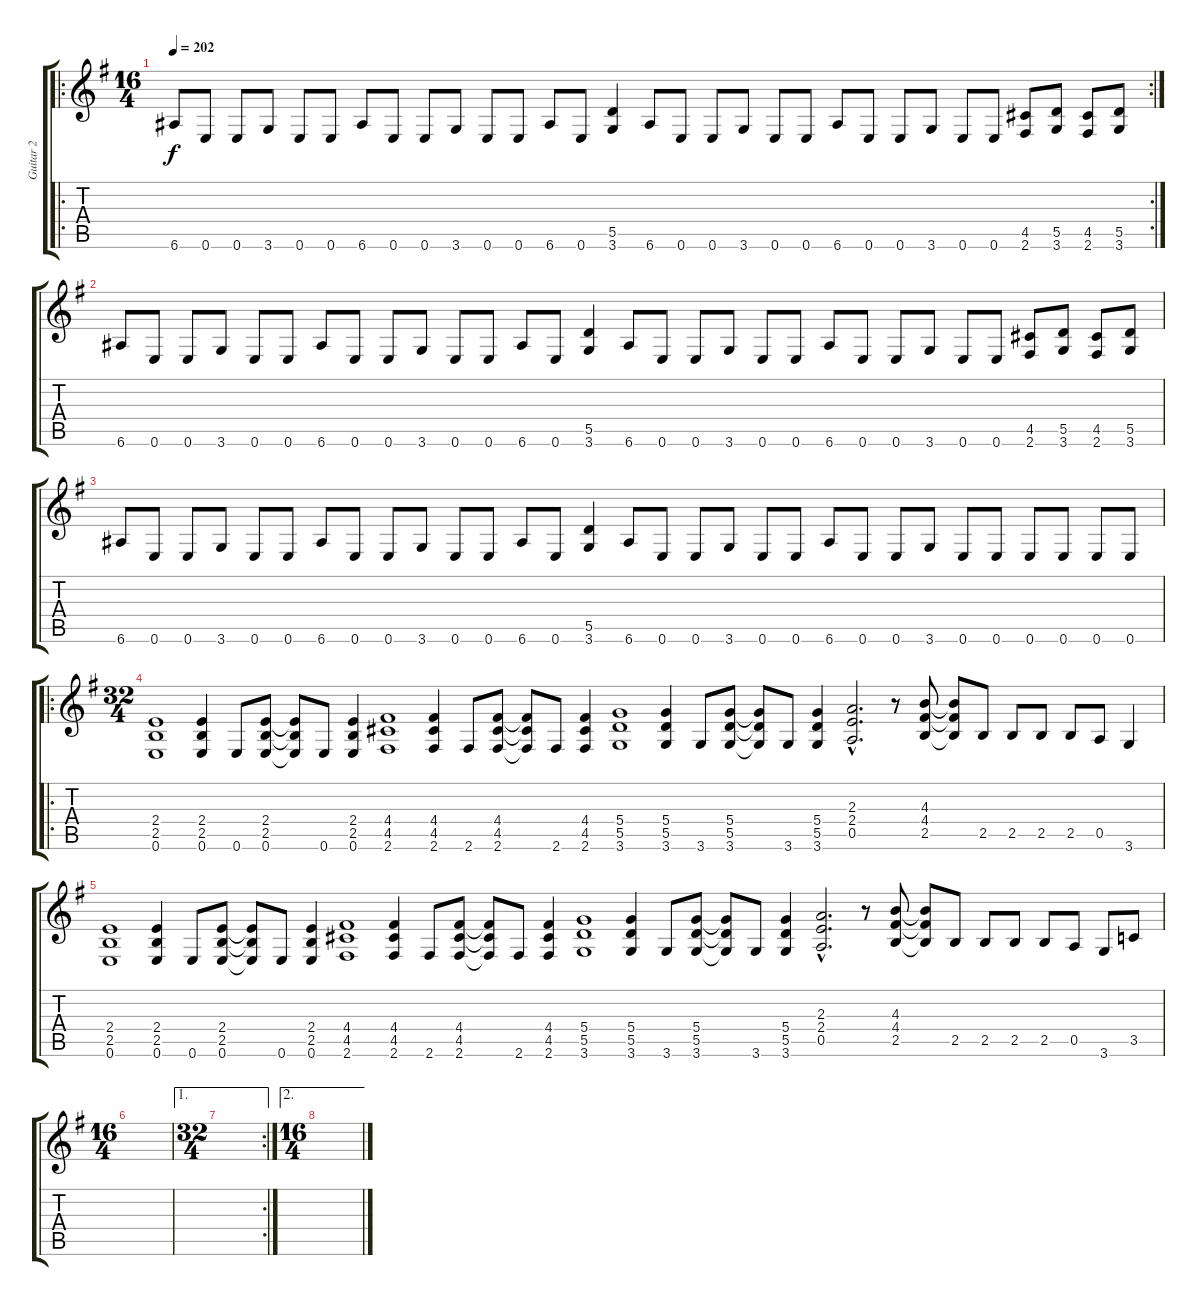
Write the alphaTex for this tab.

\track ("Guitar 2" "Guitar 2") {instrument acousticguitarsteel}
\staff {score tabs}
\tuning (E4 B3 G3 D3 A2 E2) {hide}
\ro
\rc 2
\ts (16 4)
\tempo 202
\clef g2
\ks g
6.6.8{dy f instrument acousticguitarsteel} 0.6.8 0.6.8 3.6.8 0.6.8 0.6.8 6.6.8 0.6.8 0.6.8 3.6.8 0.6.8 0.6.8 6.6.8 0.6.8 (5.5 3.6).4 6.6.8 0.6.8 0.6.8 3.6.8 0.6.8 0.6.8 6.6.8 0.6.8 0.6.8 3.6.8 0.6.8 0.6.8 (4.5 2.6).8 (5.5 3.6).8 (4.5 2.6).8 (5.5 3.6).8 |
6.6.8 0.6.8 0.6.8 3.6.8 0.6.8 0.6.8 6.6.8 0.6.8 0.6.8 3.6.8 0.6.8 0.6.8 6.6.8 0.6.8 (5.5 3.6).4 6.6.8 0.6.8 0.6.8 3.6.8 0.6.8 0.6.8 6.6.8 0.6.8 0.6.8 3.6.8 0.6.8 0.6.8 (4.5 2.6).8 (5.5 3.6).8 (4.5 2.6).8 (5.5 3.6).8 |
6.6.8 0.6.8 0.6.8 3.6.8 0.6.8 0.6.8 6.6.8 0.6.8 0.6.8 3.6.8 0.6.8 0.6.8 6.6.8 0.6.8 (5.5 3.6).4 6.6.8 0.6.8 0.6.8 3.6.8 0.6.8 0.6.8 6.6.8 0.6.8 0.6.8 3.6.8 0.6.8 0.6.8 0.6.8 0.6.8 0.6.8 0.6.8 |
\ro
\ts (32 4)
(2.4 2.5 0.6).1 (2.4 2.5 0.6).4 0.6.8 (2.4 2.5 0.6).8 (2.4{t} 2.5{t} 0.6{t}).8 0.6.8 (2.4 2.5 0.6).4 (4.4 4.5 2.6).1 (4.4 4.5 2.6).4 2.6.8 (4.4 4.5 2.6).8 (4.4{t} 4.5{t} 2.6{t}).8 2.6.8 (4.4 4.5 2.6).4 (5.4 5.5 3.6).1 (5.4 5.5 3.6).4 3.6.8 (5.4 5.5 3.6).8 (5.4{t} 5.5{t} 3.6{t}).8 3.6.8 (5.4 5.5 3.6).4 (2.3{hac} 2.4{hac} 0.5{hac}).2{d} r.8 (4.3 4.4 2.5).8 (4.3{t} 4.4{t} 2.5{t}).8 2.5.8 2.5.8 2.5.8 2.5.8 0.5.8 3.6.4 |
(2.4 2.5 0.6).1 (2.4 2.5 0.6).4 0.6.8 (2.4 2.5 0.6).8 (2.4{t} 2.5{t} 0.6{t}).8 0.6.8 (2.4 2.5 0.6).4 (4.4 4.5 2.6).1 (4.4 4.5 2.6).4 2.6.8 (4.4 4.5 2.6).8 (4.4{t} 4.5{t} 2.6{t}).8 2.6.8 (4.4 4.5 2.6).4 (5.4 5.5 3.6).1 (5.4 5.5 3.6).4 3.6.8 (5.4 5.5 3.6).8 (5.4{t} 5.5{t} 3.6{t}).8 3.6.8 (5.4 5.5 3.6).4 (2.3{hac} 2.4{hac} 0.5{hac}).2{d} r.8 (4.3 4.4 2.5).8 (4.3{t} 4.4{t} 2.5{t}).8 2.5.8 2.5.8 2.5.8 2.5.8 0.5.8 3.6.8 3.5.8 |
\ts (16 4)
|
\ae 1
\rc 2
\ts (32 4)
|
\ae 2
\ts (16 4)
